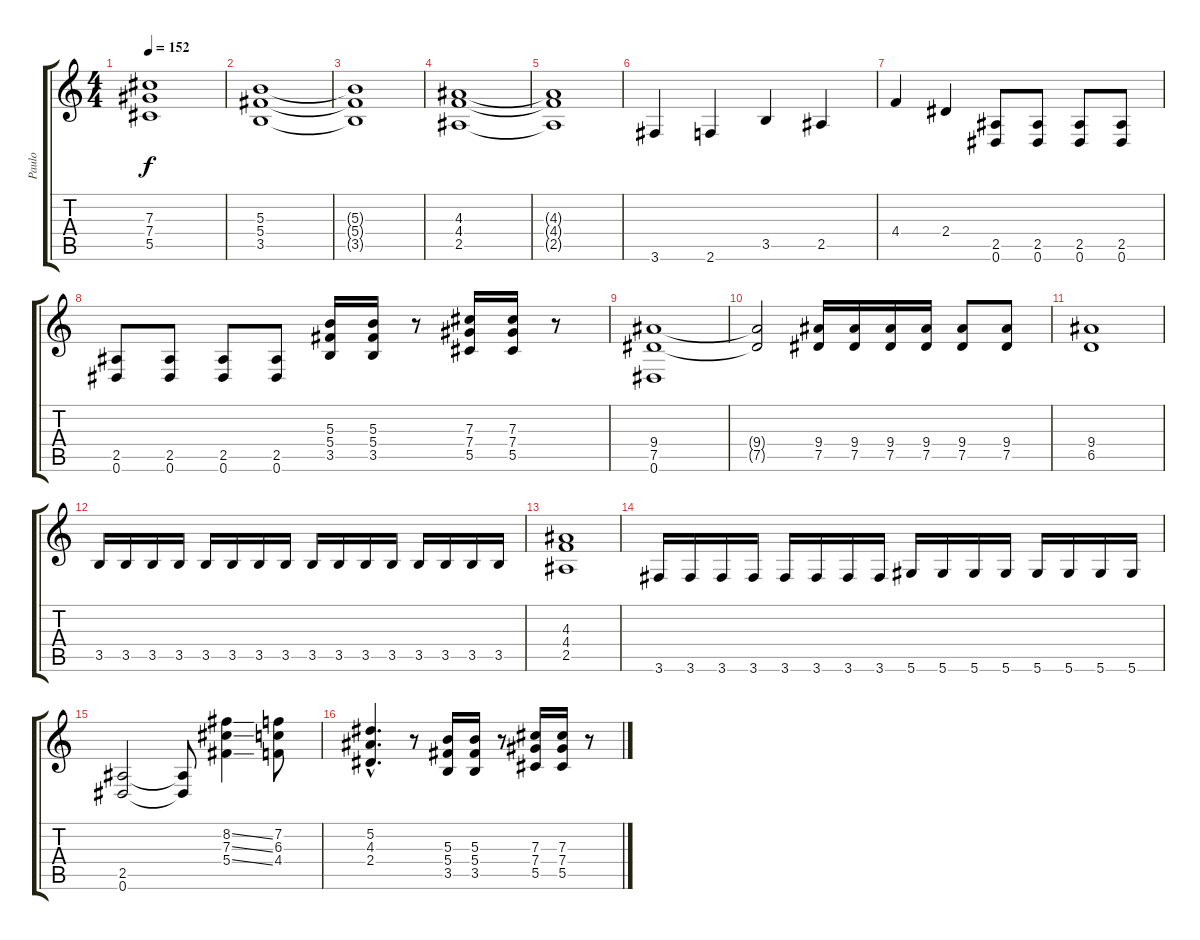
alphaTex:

\track ("Paulo" "Paulo") {instrument distortionguitar}
\staff {score tabs}
\tuning (Eb4 Bb3 Gb3 Db3 Ab2 Eb2) {hide}
\ts (4 4)
\tempo 152
\clef g2
\ks c
(7.3{t} 7.4{t} 5.5{t}).1{dy f} |
(5.3 5.4 3.5).1 |
(5.3{t} 5.4{t} 3.5{t}).1 |
(4.3 4.4 2.5).1 |
(4.3{t} 4.4{t} 2.5{t}).1 |
3.6.4 2.6.4 3.5.4 2.5.4 |
4.4.4 2.4.4 (2.5 0.6).8 (2.5 0.6).8 (2.5 0.6).8 (2.5 0.6).8 |
(2.5 0.6).8 (2.5 0.6).8 (2.5 0.6).8 (2.5 0.6).8 (5.3 5.4 3.5).16 (5.3 5.4 3.5).16 r.8 (7.3 7.4 5.5).16 (7.3 7.4 5.5).16 r.8 |
(9.4 7.5 0.6).1 |
(9.4{t} 7.5{t}).2 (9.4 7.5).16 (9.4 7.5).16 (9.4 7.5).16 (9.4 7.5).16 (9.4 7.5).8 (9.4 7.5).8 |
(9.4 6.5).1 |
3.5.16 3.5.16 3.5.16 3.5.16 3.5.16 3.5.16 3.5.16 3.5.16 3.5.16 3.5.16 3.5.16 3.5.16 3.5.16 3.5.16 3.5.16 3.5.16 |
(4.3 4.4 2.5).1 |
3.6.16 3.6.16 3.6.16 3.6.16 3.6.16 3.6.16 3.6.16 3.6.16 5.6.16 5.6.16 5.6.16 5.6.16 5.6.16 5.6.16 5.6.16 5.6.16 |
(2.5 0.6).2 (2.5{t} 0.6{t}).8 (8.2{ss} 7.3{ss} 5.4{ss}).4 (7.2 6.3 4.4).8 |
(5.2{hac} 4.3{hac} 2.4{hac}).4{d} r.8 (5.3 5.4 3.5).16 (5.3 5.4 3.5).16 r.8 (7.3 7.4 5.5).16 (7.3 7.4 5.5).16 r.8
